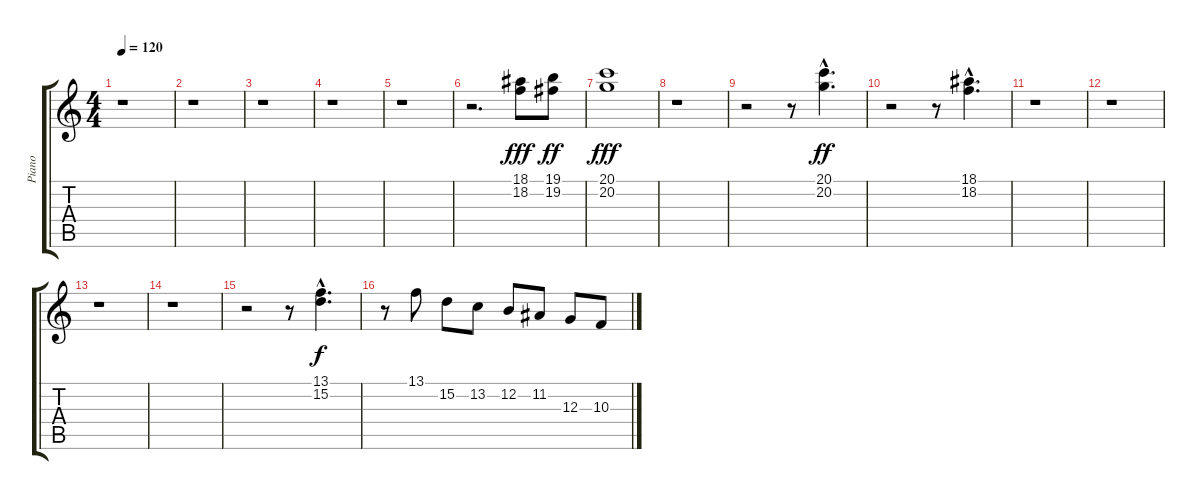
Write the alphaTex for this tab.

\track ("Piano" "Piano") {instrument acousticgrandpiano}
\staff {score tabs}
\tuning (E4 B3 G3 D3 A2 E2) {hide}
\ts (4 4)
\tempo 120
\clef g2
\ks c
r.1{dy fff} |
r.1 |
r.1 |
r.1 |
r.1 |
r.2{d} (18.1 18.2).8 (19.1 19.2).8{dy ff} |
(20.1 20.2).1{dy fff} |
r.1 |
r.2 r.8 (20.1{hac} 20.2{hac}).4{d dy ff} |
r.2 r.8 (18.1{hac} 18.2{hac}).4{d} |
r.1 |
r.1 |
r.1 |
r.1 |
r.2 r.8 (13.1{hac} 15.2{hac}).4{d dy f} |
r.8 13.1.8 15.2.8 13.2.8 12.2.8 11.2.8 12.3.8 10.3.8
